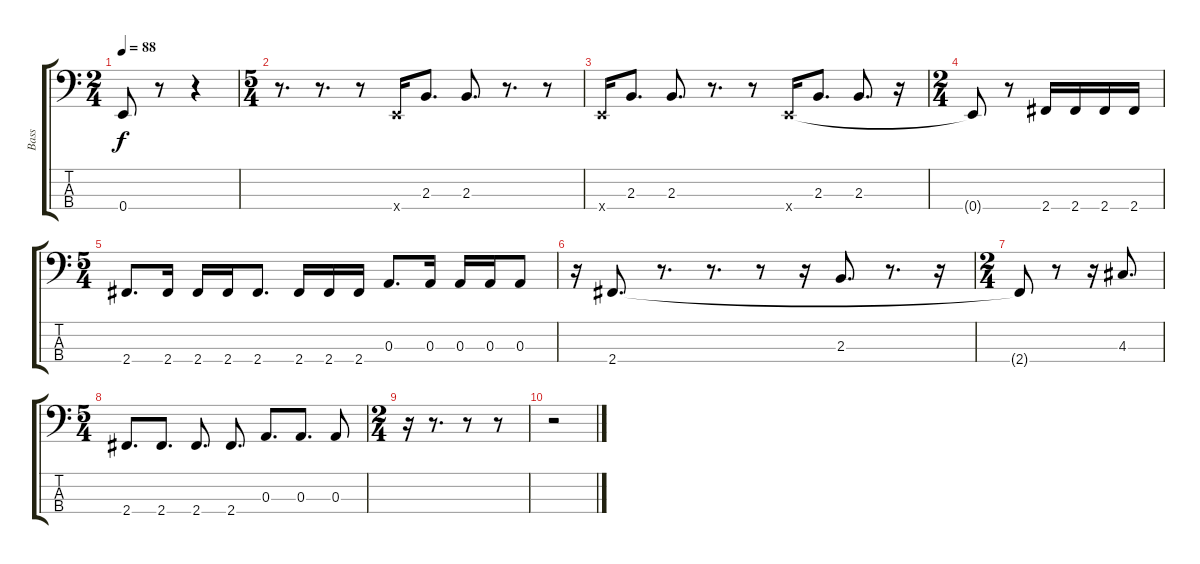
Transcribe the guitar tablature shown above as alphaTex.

\track ("Bass" "Bass") {instrument electricbasspick}
\staff {score tabs}
\tuning (G2 D2 A1 E1) {hide}
\ts (2 4)
\tempo 88
\clef f4
\ks c
0.4{t}.8{dy f} r.8 r.4 |
\ts (5 4)
r.8{d} r.8{d} r.8 0.4{x}.16 2.3.8{d} 2.3.8{d} r.8{d} r.8 |
0.4{x}.16 2.3.8{d} 2.3.8{d} r.8{d} r.8 0.4{x}.16 2.3.8{d} 2.3.8{d} r.16 |
\ts (2 4)
0.4{t}.8 r.8 2.4.16 2.4.16 2.4.16 2.4.16 |
\ts (5 4)
2.4.8{d} 2.4.16 2.4.16 2.4.16 2.4.8{d} 2.4.16 2.4.16 2.4.16 0.3.8{d} 0.3.16 0.3.16 0.3.16 0.3.8 |
r.16 2.4.8{d} r.8{d} r.8{d} r.8 r.16 2.3.8{d} r.8{d} r.16 |
\ts (2 4)
2.4{t}.8 r.8 r.16 4.3.8{d} |
\ts (5 4)
2.4.8{d} 2.4.8{d} 2.4.8{d} 2.4.8{d} 0.3.8{d} 0.3.8{d} 0.3.8 |
\ts (2 4)
r.16 r.8{d} r.8 r.8 |
r.2
